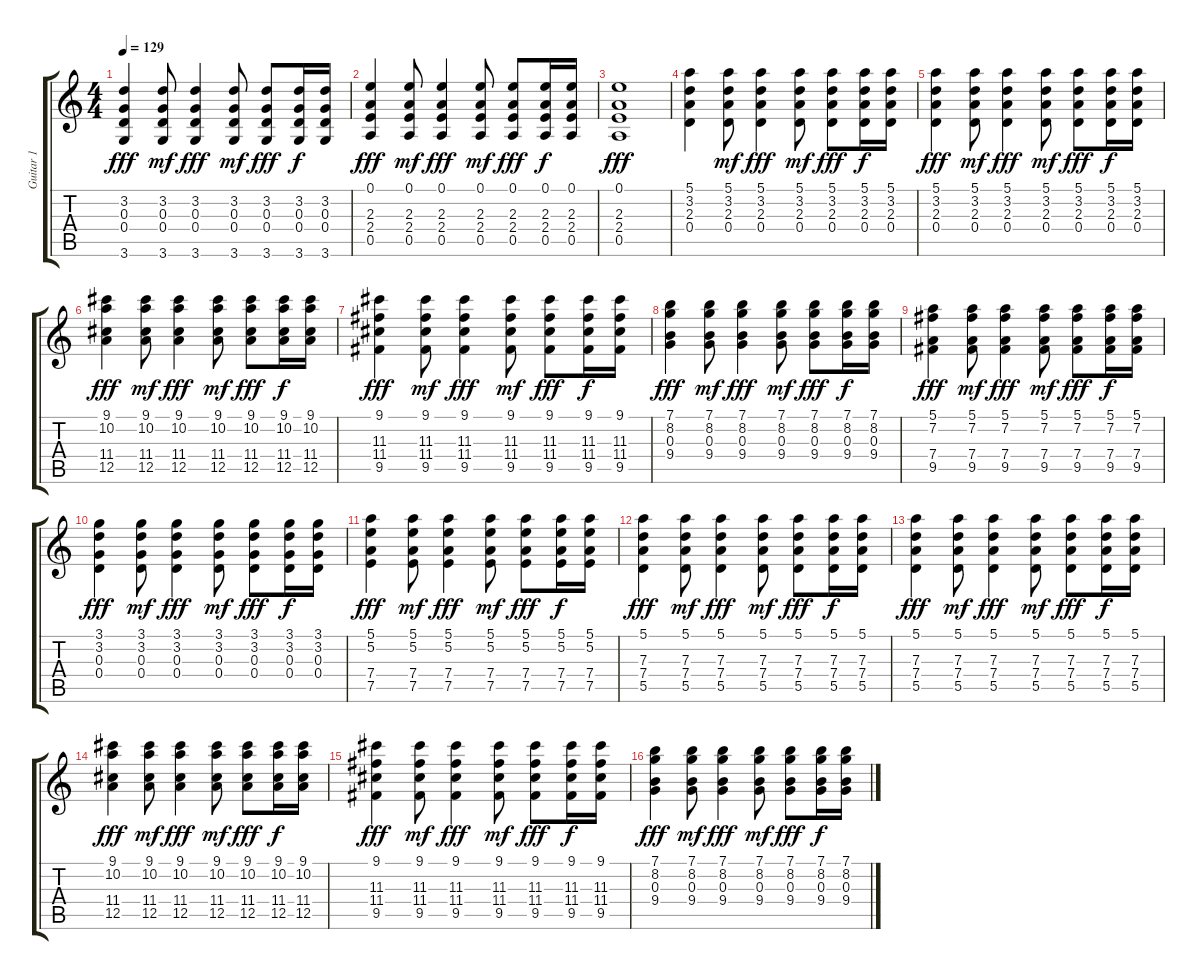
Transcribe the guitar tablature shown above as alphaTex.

\track ("Guitar 1" "Guitar 1") {instrument overdrivenguitar}
\staff {score tabs}
\tuning (E4 B3 G3 D3 A2 E2) {hide}
\ts (4 4)
\tempo 129
\clef g2
\ks c
(3.2 0.3 0.4 3.6).4{dy fff} (3.2 0.3 0.4 3.6).8{dy mf} (3.2 0.3 0.4 3.6).4{dy fff} (3.2 0.3 0.4 3.6).8{dy mf} (3.2 0.3 0.4 3.6).8{dy fff} (3.2 0.3 0.4 3.6).16{dy f} (3.2 0.3 0.4 3.6).16 |
(0.1 2.3 2.4 0.5).4{dy fff} (0.1 2.3 2.4 0.5).8{dy mf} (0.1 2.3 2.4 0.5).4{dy fff} (0.1 2.3 2.4 0.5).8{dy mf} (0.1 2.3 2.4 0.5).8{dy fff} (0.1 2.3 2.4 0.5).16{dy f} (0.1 2.3 2.4 0.5).16 |
(0.1 2.3 2.4 0.5).1{dy fff} |
(5.1 3.2 2.3 0.4).4 (5.1 3.2 2.3 0.4).8{dy mf} (5.1 3.2 2.3 0.4).4{dy fff} (5.1 3.2 2.3 0.4).8{dy mf} (5.1 3.2 2.3 0.4).8{dy fff} (5.1 3.2 2.3 0.4).16{dy f} (5.1 3.2 2.3 0.4).16 |
(5.1 3.2 2.3 0.4).4{dy fff} (5.1 3.2 2.3 0.4).8{dy mf} (5.1 3.2 2.3 0.4).4{dy fff} (5.1 3.2 2.3 0.4).8{dy mf} (5.1 3.2 2.3 0.4).8{dy fff} (5.1 3.2 2.3 0.4).16{dy f} (5.1 3.2 2.3 0.4).16 |
(9.1 10.2 11.4 12.5).4{dy fff} (9.1 10.2 11.4 12.5).8{dy mf} (9.1 10.2 11.4 12.5).4{dy fff} (9.1 10.2 11.4 12.5).8{dy mf} (9.1 10.2 11.4 12.5).8{dy fff} (9.1 10.2 11.4 12.5).16{dy f} (9.1 10.2 11.4 12.5).16 |
(9.1 11.3 11.4 9.5).4{dy fff} (9.1 11.3 11.4 9.5).8{dy mf} (9.1 11.3 11.4 9.5).4{dy fff} (9.1 11.3 11.4 9.5).8{dy mf} (9.1 11.3 11.4 9.5).8{dy fff} (9.1 11.3 11.4 9.5).16{dy f} (9.1 11.3 11.4 9.5).16 |
(7.1 8.2 0.3 9.4).4{dy fff} (7.1 8.2 0.3 9.4).8{dy mf} (7.1 8.2 0.3 9.4).4{dy fff} (7.1 8.2 0.3 9.4).8{dy mf} (7.1 8.2 0.3 9.4).8{dy fff} (7.1 8.2 0.3 9.4).16{dy f} (7.1 8.2 0.3 9.4).16 |
(5.1 7.2 7.4 9.5).4{dy fff} (5.1 7.2 7.4 9.5).8{dy mf} (5.1 7.2 7.4 9.5).4{dy fff} (5.1 7.2 7.4 9.5).8{dy mf} (5.1 7.2 7.4 9.5).8{dy fff} (5.1 7.2 7.4 9.5).16{dy f} (5.1 7.2 7.4 9.5).16 |
(3.1 3.2 0.3 0.4).4{dy fff} (3.1 3.2 0.3 0.4).8{dy mf} (3.1 3.2 0.3 0.4).4{dy fff} (3.1 3.2 0.3 0.4).8{dy mf} (3.1 3.2 0.3 0.4).8{dy fff} (3.1 3.2 0.3 0.4).16{dy f} (3.1 3.2 0.3 0.4).16 |
(5.1 5.2 7.4 7.5).4{dy fff} (5.1 5.2 7.4 7.5).8{dy mf} (5.1 5.2 7.4 7.5).4{dy fff} (5.1 5.2 7.4 7.5).8{dy mf} (5.1 5.2 7.4 7.5).8{dy fff} (5.1 5.2 7.4 7.5).16{dy f} (5.1 5.2 7.4 7.5).16 |
(5.1 7.3 7.4 5.5).4{dy fff} (5.1 7.3 7.4 5.5).8{dy mf} (5.1 7.3 7.4 5.5).4{dy fff} (5.1 7.3 7.4 5.5).8{dy mf} (5.1 7.3 7.4 5.5).8{dy fff} (5.1 7.3 7.4 5.5).16{dy f} (5.1 7.3 7.4 5.5).16 |
(5.1 7.3 7.4 5.5).4{dy fff} (5.1 7.3 7.4 5.5).8{dy mf} (5.1 7.3 7.4 5.5).4{dy fff} (5.1 7.3 7.4 5.5).8{dy mf} (5.1 7.3 7.4 5.5).8{dy fff} (5.1 7.3 7.4 5.5).16{dy f} (5.1 7.3 7.4 5.5).16 |
(9.1 10.2 11.4 12.5).4{dy fff} (9.1 10.2 11.4 12.5).8{dy mf} (9.1 10.2 11.4 12.5).4{dy fff} (9.1 10.2 11.4 12.5).8{dy mf} (9.1 10.2 11.4 12.5).8{dy fff} (9.1 10.2 11.4 12.5).16{dy f} (9.1 10.2 11.4 12.5).16 |
(9.1 11.3 11.4 9.5).4{dy fff} (9.1 11.3 11.4 9.5).8{dy mf} (9.1 11.3 11.4 9.5).4{dy fff} (9.1 11.3 11.4 9.5).8{dy mf} (9.1 11.3 11.4 9.5).8{dy fff} (9.1 11.3 11.4 9.5).16{dy f} (9.1 11.3 11.4 9.5).16 |
(7.1 8.2 0.3 9.4).4{dy fff} (7.1 8.2 0.3 9.4).8{dy mf} (7.1 8.2 0.3 9.4).4{dy fff} (7.1 8.2 0.3 9.4).8{dy mf} (7.1 8.2 0.3 9.4).8{dy fff} (7.1 8.2 0.3 9.4).16{dy f} (7.1 8.2 0.3 9.4).16
